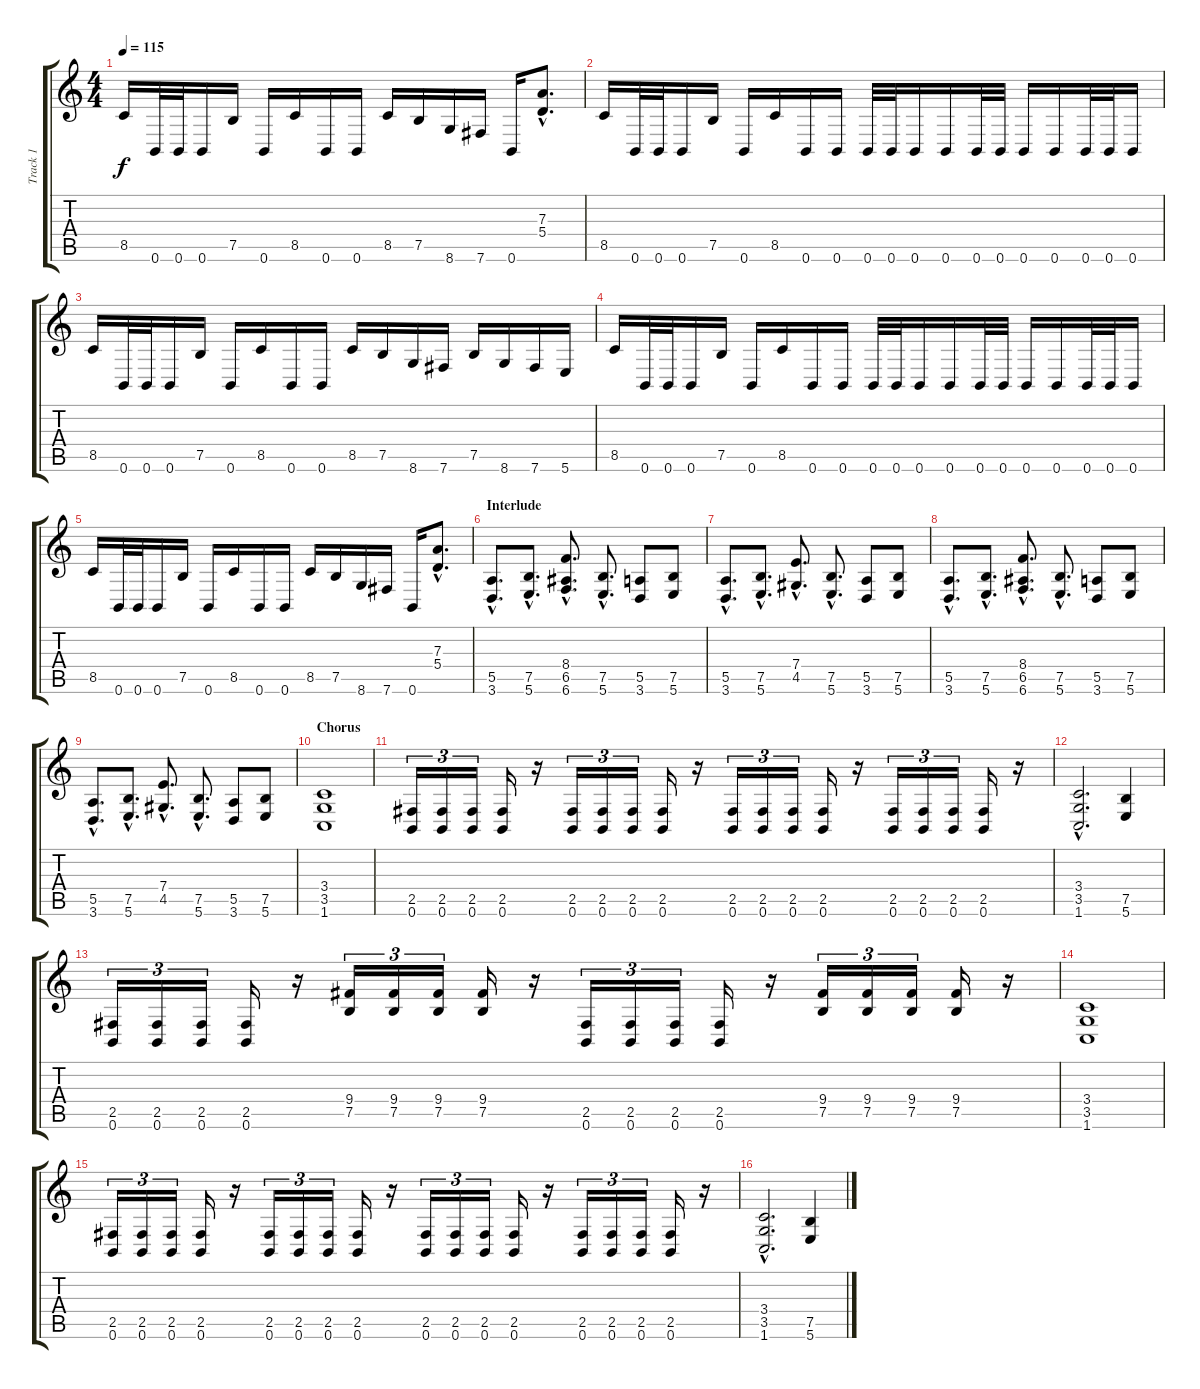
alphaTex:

\track ("Track 1" "Track 1") {instrument distortionguitar}
\staff {score tabs}
\tuning (B3 Gb3 D3 A2 E2 B1) {hide}
\ts (4 4)
\tempo 115
\clef g2
\ks c
8.5.16{dy f} 0.6.32 0.6.32 0.6.16 7.5.16 0.6.16 8.5.16 0.6.16 0.6.16 8.5.16 7.5.16 8.6.16 7.6.16 0.6.16 (7.3{hac} 5.4{hac}).8{d} |
8.5.16 0.6.32 0.6.32 0.6.16 7.5.16 0.6.16 8.5.16 0.6.16 0.6.16 0.6.32 0.6.32 0.6.16 0.6.16 0.6.32 0.6.32 0.6.16 0.6.16 0.6.32 0.6.32 0.6.16 |
8.5.16 0.6.32 0.6.32 0.6.16 7.5.16 0.6.16 8.5.16 0.6.16 0.6.16 8.5.16 7.5.16 8.6.16 7.6.16 7.5.16 8.6.16 7.6.16 5.6.16 |
8.5.16 0.6.32 0.6.32 0.6.16 7.5.16 0.6.16 8.5.16 0.6.16 0.6.16 0.6.32 0.6.32 0.6.16 0.6.16 0.6.32 0.6.32 0.6.16 0.6.16 0.6.32 0.6.32 0.6.16 |
8.5.16 0.6.32 0.6.32 0.6.16 7.5.16 0.6.16 8.5.16 0.6.16 0.6.16 8.5.16 7.5.16 8.6.16 7.6.16 0.6.16 (7.3{hac} 5.4{hac}).8{d} |
\section ("" "Interlude")
(5.5{hac} 3.6{hac}).8{d} (7.5{hac} 5.6{hac}).8{d} (8.4{hac} 6.5{hac} 6.6{hac}).8{d} (7.5{hac} 5.6{hac}).8{d} (5.5 3.6).8 (7.5 5.6).8 |
(5.5{hac} 3.6{hac}).8{d} (7.5{hac} 5.6{hac}).8{d} (7.4{hac} 4.5{hac}).8{d} (7.5{hac} 5.6{hac}).8{d} (5.5 3.6).8 (7.5 5.6).8 |
(5.5{hac} 3.6{hac}).8{d} (7.5{hac} 5.6{hac}).8{d} (8.4{hac} 6.5{hac} 6.6{hac}).8{d} (7.5{hac} 5.6{hac}).8{d} (5.5 3.6).8 (7.5 5.6).8 |
(5.5{hac} 3.6{hac}).8{d} (7.5{hac} 5.6{hac}).8{d} (7.4{hac} 4.5{hac}).8{d} (7.5{hac} 5.6{hac}).8{d} (5.5 3.6).8 (7.5 5.6).8 |
\section ("" "Chorus")
(3.4 3.5 1.6).1 |
(2.5 0.6).16{tu (3 2)} (2.5 0.6).16{tu (3 2)} (2.5 0.6).16{tu (3 2)} (2.5 0.6).16 r.16 (2.5 0.6).16{tu (3 2)} (2.5 0.6).16{tu (3 2)} (2.5 0.6).16{tu (3 2)} (2.5 0.6).16 r.16 (2.5 0.6).16{tu (3 2)} (2.5 0.6).16{tu (3 2)} (2.5 0.6).16{tu (3 2)} (2.5 0.6).16 r.16 (2.5 0.6).16{tu (3 2)} (2.5 0.6).16{tu (3 2)} (2.5 0.6).16{tu (3 2)} (2.5 0.6).16 r.16 |
(3.4{hac} 3.5{hac} 1.6{hac}).2{d} (7.5 5.6).4 |
(2.5 0.6).16{tu (3 2)} (2.5 0.6).16{tu (3 2)} (2.5 0.6).16{tu (3 2)} (2.5 0.6).16 r.16 (9.4 7.5).16{tu (3 2)} (9.4 7.5).16{tu (3 2)} (9.4 7.5).16{tu (3 2)} (9.4 7.5).16 r.16 (2.5 0.6).16{tu (3 2)} (2.5 0.6).16{tu (3 2)} (2.5 0.6).16{tu (3 2)} (2.5 0.6).16 r.16 (9.4 7.5).16{tu (3 2)} (9.4 7.5).16{tu (3 2)} (9.4 7.5).16{tu (3 2)} (9.4 7.5).16 r.16 |
(3.4 3.5 1.6).1 |
(2.5 0.6).16{tu (3 2)} (2.5 0.6).16{tu (3 2)} (2.5 0.6).16{tu (3 2)} (2.5 0.6).16 r.16 (2.5 0.6).16{tu (3 2)} (2.5 0.6).16{tu (3 2)} (2.5 0.6).16{tu (3 2)} (2.5 0.6).16 r.16 (2.5 0.6).16{tu (3 2)} (2.5 0.6).16{tu (3 2)} (2.5 0.6).16{tu (3 2)} (2.5 0.6).16 r.16 (2.5 0.6).16{tu (3 2)} (2.5 0.6).16{tu (3 2)} (2.5 0.6).16{tu (3 2)} (2.5 0.6).16 r.16 |
(3.4{hac} 3.5{hac} 1.6{hac}).2{d} (7.5 5.6).4
